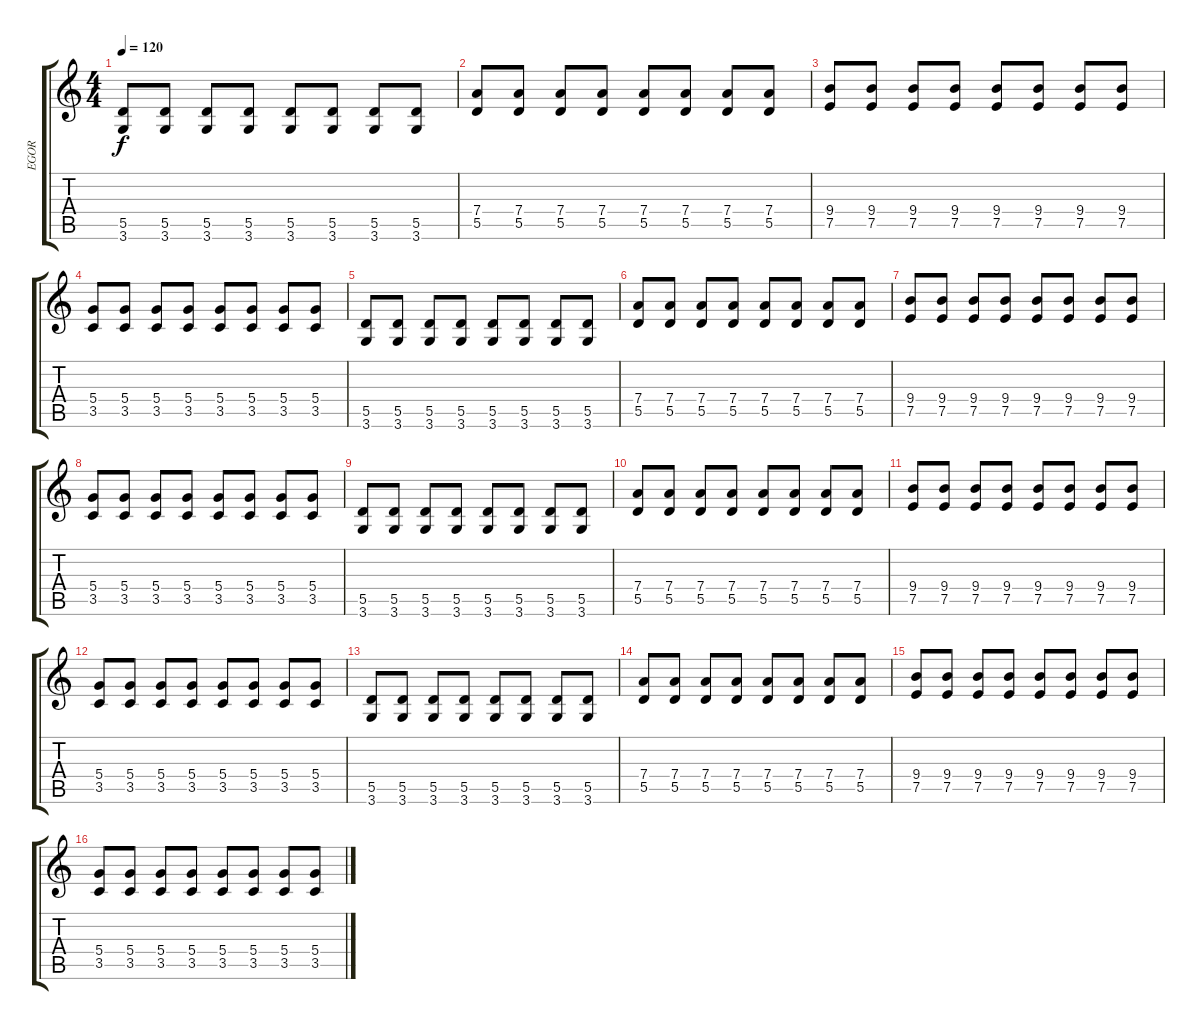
\track ("EGOR" "EGOR") {instrument distortionguitar}
\staff {score tabs}
\tuning (E4 B3 G3 D3 A2 E2) {hide}
\ts (4 4)
\tempo 120
\clef g2
\ks c
(5.5 3.6).8{dy f} (5.5 3.6).8 (5.5 3.6).8 (5.5 3.6).8 (5.5 3.6).8 (5.5 3.6).8 (5.5 3.6).8 (5.5 3.6).8 |
(7.4 5.5).8 (7.4 5.5).8 (7.4 5.5).8 (7.4 5.5).8 (7.4 5.5).8 (7.4 5.5).8 (7.4 5.5).8 (7.4 5.5).8 |
(9.4 7.5).8 (9.4 7.5).8 (9.4 7.5).8 (9.4 7.5).8 (9.4 7.5).8 (9.4 7.5).8 (9.4 7.5).8 (9.4 7.5).8 |
(5.4 3.5).8 (5.4 3.5).8 (5.4 3.5).8 (5.4 3.5).8 (5.4 3.5).8 (5.4 3.5).8 (5.4 3.5).8 (5.4 3.5).8 |
(5.5 3.6).8 (5.5 3.6).8 (5.5 3.6).8 (5.5 3.6).8 (5.5 3.6).8 (5.5 3.6).8 (5.5 3.6).8 (5.5 3.6).8 |
(7.4 5.5).8 (7.4 5.5).8 (7.4 5.5).8 (7.4 5.5).8 (7.4 5.5).8 (7.4 5.5).8 (7.4 5.5).8 (7.4 5.5).8 |
(9.4 7.5).8 (9.4 7.5).8 (9.4 7.5).8 (9.4 7.5).8 (9.4 7.5).8 (9.4 7.5).8 (9.4 7.5).8 (9.4 7.5).8 |
(5.4 3.5).8 (5.4 3.5).8 (5.4 3.5).8 (5.4 3.5).8 (5.4 3.5).8 (5.4 3.5).8 (5.4 3.5).8 (5.4 3.5).8 |
(5.5 3.6).8 (5.5 3.6).8 (5.5 3.6).8 (5.5 3.6).8 (5.5 3.6).8 (5.5 3.6).8 (5.5 3.6).8 (5.5 3.6).8 |
(7.4 5.5).8 (7.4 5.5).8 (7.4 5.5).8 (7.4 5.5).8 (7.4 5.5).8 (7.4 5.5).8 (7.4 5.5).8 (7.4 5.5).8 |
(9.4 7.5).8 (9.4 7.5).8 (9.4 7.5).8 (9.4 7.5).8 (9.4 7.5).8 (9.4 7.5).8 (9.4 7.5).8 (9.4 7.5).8 |
(5.4 3.5).8 (5.4 3.5).8 (5.4 3.5).8 (5.4 3.5).8 (5.4 3.5).8 (5.4 3.5).8 (5.4 3.5).8 (5.4 3.5).8 |
(5.5 3.6).8 (5.5 3.6).8 (5.5 3.6).8 (5.5 3.6).8 (5.5 3.6).8 (5.5 3.6).8 (5.5 3.6).8 (5.5 3.6).8 |
(7.4 5.5).8 (7.4 5.5).8 (7.4 5.5).8 (7.4 5.5).8 (7.4 5.5).8 (7.4 5.5).8 (7.4 5.5).8 (7.4 5.5).8 |
(9.4 7.5).8 (9.4 7.5).8 (9.4 7.5).8 (9.4 7.5).8 (9.4 7.5).8 (9.4 7.5).8 (9.4 7.5).8 (9.4 7.5).8 |
(5.4 3.5).8 (5.4 3.5).8 (5.4 3.5).8 (5.4 3.5).8 (5.4 3.5).8 (5.4 3.5).8 (5.4 3.5).8 (5.4 3.5).8
